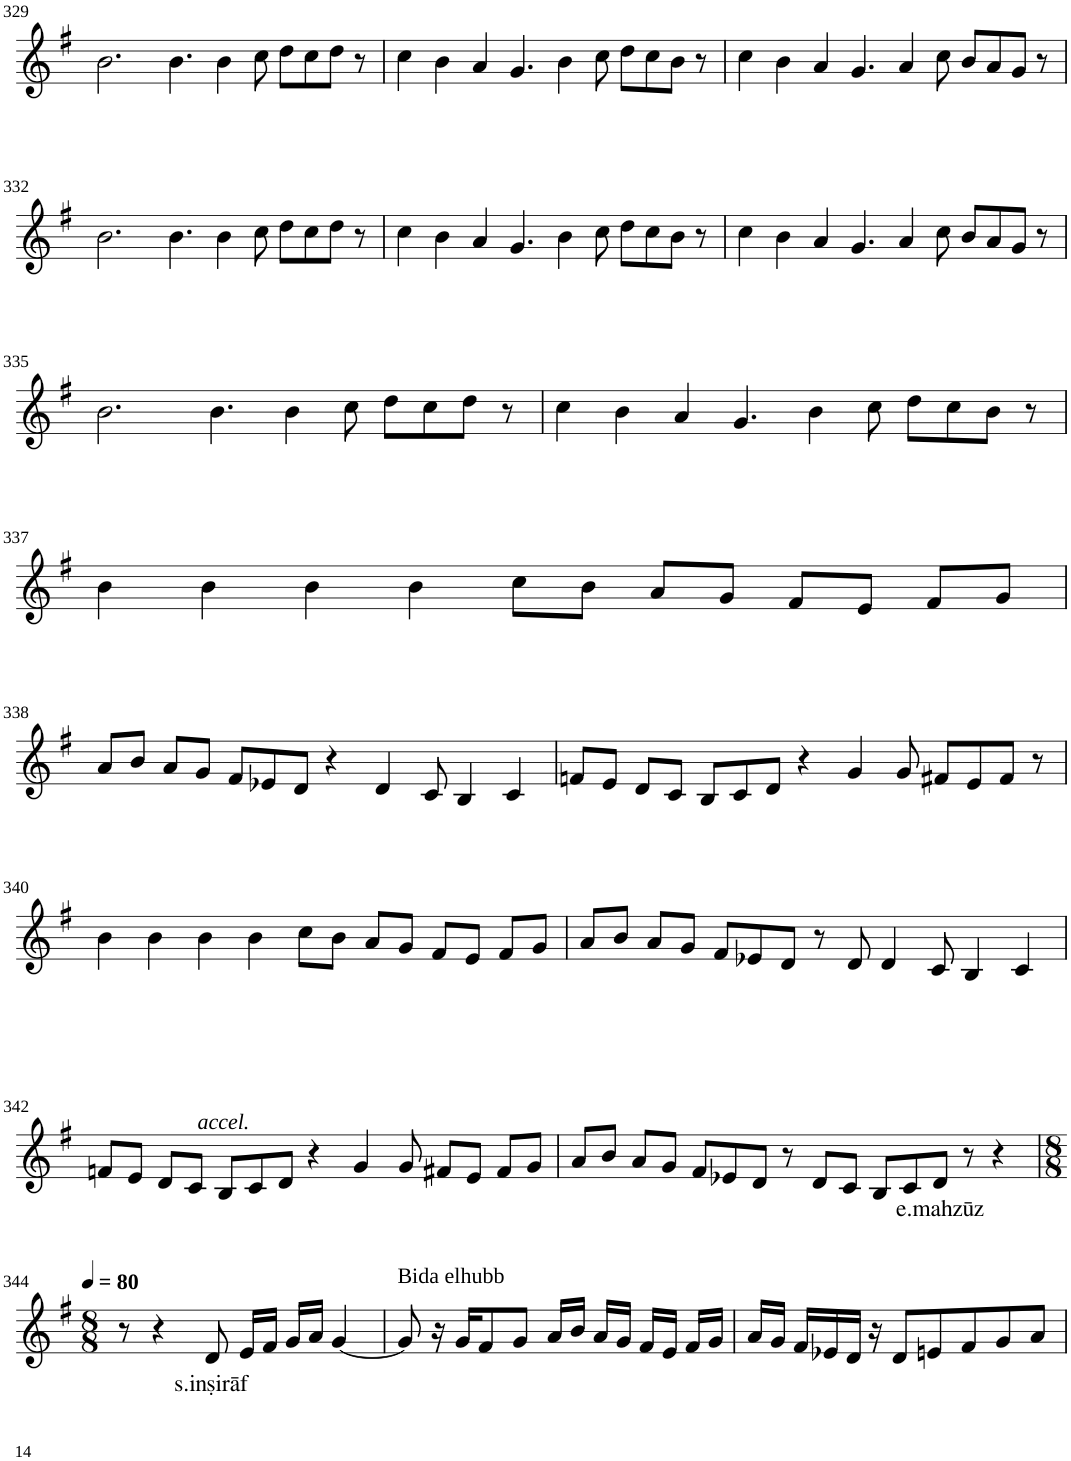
**kern	**text
*part1	*part1
*staff1	*staff1
*I"Violin	*
!!LO:PB:g=z
*clefG2	*
*k[f#]	*
*G:	*
*M8/4	*
=329	=329
2.b\	.
4.b\	.
4b\	.
8cc\	.
8dd\L	.
8cc\	.
8dd\J	.
8r	.
=330	=330
4cc\	.
4b\	.
4a/	.
4.g/	.
4b\	.
8cc\	.
8dd\L	.
8cc\	.
8b\J	.
8r	.
=331	=331
4cc\	.
4b\	.
4a/	.
4.g/	.
4a/	.
8cc\	.
8b/L	.
8a/	.
8g/J	.
8r	.
!!LO:LB:g=z
=332	=332
2.b\	.
4.b\	.
4b\	.
8cc\	.
8dd\L	.
8cc\	.
8dd\J	.
8r	.
=333	=333
4cc\	.
4b\	.
4a/	.
4.g/	.
4b\	.
8cc\	.
8dd\L	.
8cc\	.
8b\J	.
8r	.
=334	=334
4cc\	.
4b\	.
4a/	.
4.g/	.
4a/	.
8cc\	.
8b/L	.
8a/	.
8g/J	.
8r	.
!!LO:LB:g=z
=335	=335
2.b\	.
4.b\	.
4b\	.
8cc\	.
8dd\L	.
8cc\	.
8dd\J	.
8r	.
=336	=336
4cc\	.
4b\	.
4a/	.
4.g/	.
4b\	.
8cc\	.
8dd\L	.
8cc\	.
8b\J	.
8r	.
!!LO:LB:g=z
=337	=337
4b\	.
4b\	.
4b\	.
4b\	.
8cc\L	.
8b\J	.
8a/L	.
8g/J	.
8f#/L	.
8e/J	.
8f#/L	.
8g/J	.
!!LO:LB:g=z
=338	=338
8a/L	.
8b/J	.
8a/L	.
8g/J	.
8f#/L	.
8e-X/	.
8d/J	.
4r	.
4d/	.
8c/	.
4B/	.
4c/	.
=339	=339
8fn/L	.
8e/J	.
8d/L	.
8c/J	.
8B/L	.
8c/	.
8d/J	.
4r	.
4g/	.
8g/	.
8f#X/L	.
8e/	.
8f#/J	.
8r	.
!!LO:LB:g=z
=340	=340
4b\	.
4b\	.
!LO:TX:b:i:t=accel.	!
4b\	.
4b\	.
8cc\L	.
8b\J	.
8a/L	.
8g/J	.
8f#/L	.
8e/J	.
8f#/L	.
8g/J	.
=341	=341
8a/L	.
8b/J	.
8a/L	.
8g/J	.
8f#/L	.
8e-X/	.
8d/J	.
8r	.
8d/	.
4d/	.
8c/	.
4B/	.
4c/	.
!!LO:LB:g=z
=342	=342
8fn/L	.
8e/J	.
8d/L	.
8c/J	.
8B/L	.
8c/	.
8d/J	.
4r	.
4g/	.
8g/	.
8f#X/L	.
8e/J	.
8f#/L	.
8g/J	.
=343	=343
8a/L	.
8b/J	.
8a/L	.
8g/J	.
8f#/L	.
8e-X/	.
8d/J	.
8r	.
8d/L	.
8c/J	.
8B/L	.
8c/	.
!	!LO:LY:b
8d/J	e.mahzūz
8r	.
4r	.
!!LO:LB:g=z
=344	=344
*M8/8	*
*MM80	*
8r	.
4r	.
!	!LO:LY:b
8d/	s.inṣirāf
16e/LL	.
16f#/JJ	.
16g/LL	.
16a/JJ	.
[4g/	.
=345	=345
!LO:TX:a:t=Bida elhubb	!
8g/]	.
16r	.
16g/KL	.
8f#/	.
8g/J	.
16a/LL	.
16b/JJ	.
16a/LL	.
16g/JJ	.
16f#/LL	.
16e/JJ	.
16f#/LL	.
16g/JJ	.
=346	=346
16a/LL	.
16g/JJ	.
16f#/LL	.
16e-X/	.
16d/JJ	.
16r	.
8d/L	.
8en/	.
8f#/	.
8g/	.
8a/J	.
=	=
*-	*-
